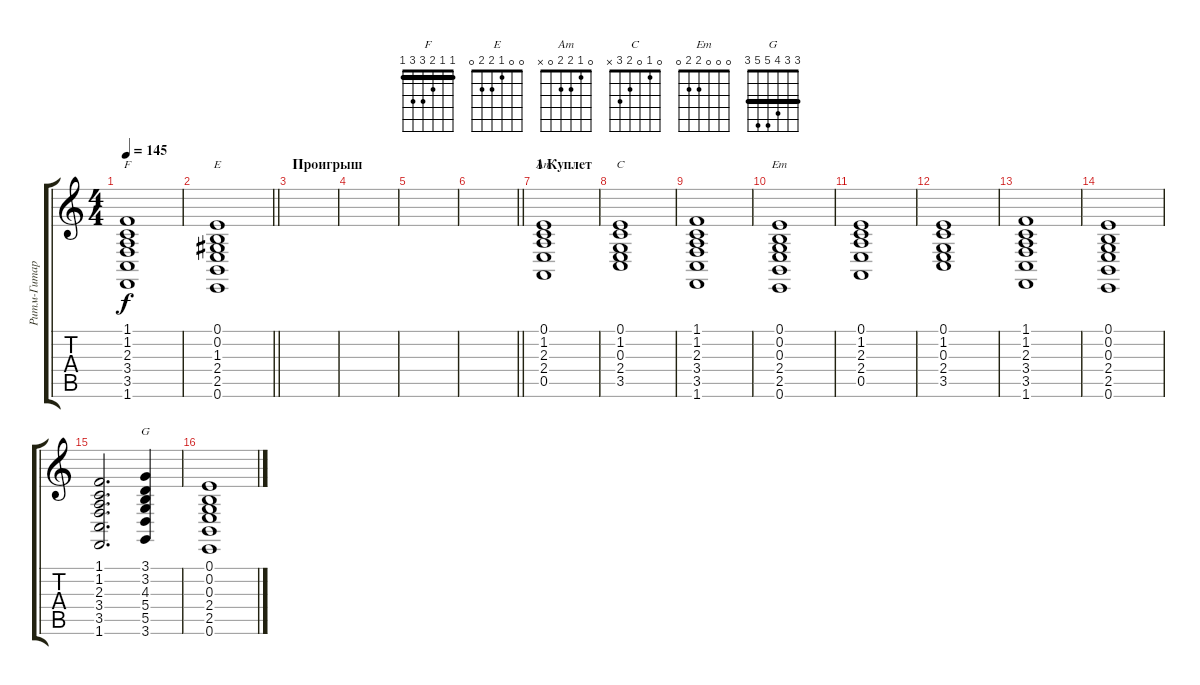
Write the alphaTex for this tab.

\track ("Ритм-Гитара (Гармония)" "Ритм-Гитар") {instrument orchestralharp}
\staff {score tabs}
\tuning (E4 B3 G3 D3 A2 E2) {hide}
\chord ("F" 1 1 2 3 3 1) {barre 1}
\chord ("E" 0 0 1 2 2 0)
\chord ("Am" 0 1 2 2 0 x)
\chord ("C" 0 1 0 2 3 x)
\chord ("Em" 0 0 0 2 2 0)
\chord ("G" 3 3 4 5 5 3) {barre 3}
\ts (4 4)
\tempo 145
\clef g2
\ks c
(1.1 1.2 2.3 3.4 3.5 1.6).1{ch "F" dy f} |
\barLineRight lightlight
(0.1 0.2 1.3 2.4 2.5 0.6).1{ch "E"} |
\section ("" "Проигрыш")
|
|
|
\barLineRight lightlight
|
\section ("" "1 Куплет")
(0.1 1.2 2.3 2.4 0.5).1{ch "Am"} |
(0.1 1.2 0.3 2.4 3.5).1{ch "C"} |
(1.1 1.2 2.3 3.4 3.5 1.6).1 |
(0.1 0.2 0.3 2.4 2.5 0.6).1{ch "Em"} |
(0.1 1.2 2.3 2.4 0.5).1 |
(0.1 1.2 0.3 2.4 3.5).1 |
(1.1 1.2 2.3 3.4 3.5 1.6).1 |
(0.1 0.2 0.3 2.4 2.5 0.6).1 |
(1.1 1.2 2.3 3.4 3.5 1.6).2{d} (3.1 3.2 4.3 5.4 5.5 3.6).4{ch "G"} |
(0.1 0.2 0.3 2.4 2.5 0.6).1
